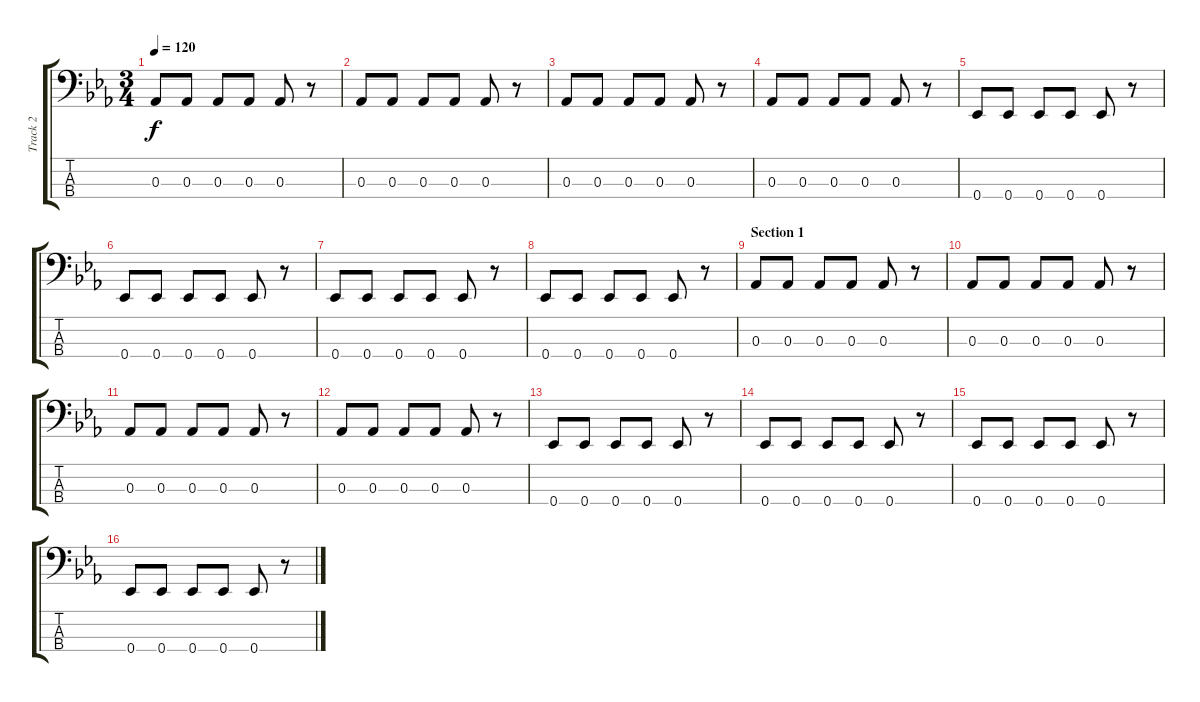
\track ("Track 2" "Track 2") {instrument electricbassfinger}
\staff {score tabs}
\tuning (Gb2 Db2 Ab1 Eb1) {hide}
\ts (3 4)
\tempo 120
\clef f4
\ks eb
0.3.8{dy f instrument electricbassfinger} 0.3.8 0.3.8 0.3.8 0.3.8 r.8 |
0.3.8 0.3.8 0.3.8 0.3.8 0.3.8 r.8 |
0.3.8 0.3.8 0.3.8 0.3.8 0.3.8 r.8 |
0.3.8 0.3.8 0.3.8 0.3.8 0.3.8 r.8 |
0.4.8 0.4.8 0.4.8 0.4.8 0.4.8 r.8 |
0.4.8 0.4.8 0.4.8 0.4.8 0.4.8 r.8 |
0.4.8 0.4.8 0.4.8 0.4.8 0.4.8 r.8 |
0.4.8 0.4.8 0.4.8 0.4.8 0.4.8 r.8 |
\section ("" "Section 1")
0.3.8 0.3.8 0.3.8 0.3.8 0.3.8 r.8 |
0.3.8 0.3.8 0.3.8 0.3.8 0.3.8 r.8 |
0.3.8 0.3.8 0.3.8 0.3.8 0.3.8 r.8 |
0.3.8 0.3.8 0.3.8 0.3.8 0.3.8 r.8 |
0.4.8 0.4.8 0.4.8 0.4.8 0.4.8 r.8 |
0.4.8 0.4.8 0.4.8 0.4.8 0.4.8 r.8 |
0.4.8 0.4.8 0.4.8 0.4.8 0.4.8 r.8 |
0.4.8 0.4.8 0.4.8 0.4.8 0.4.8 r.8
